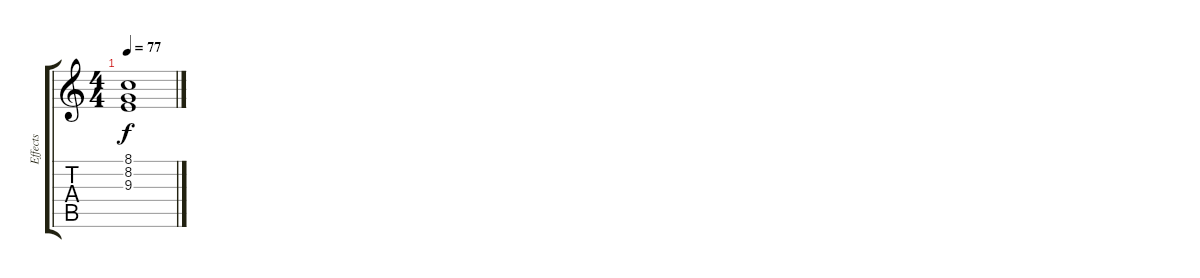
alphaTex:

\track ("Effects" "Effects") {instrument reversecymbal}
\staff {score tabs}
\tuning (E4 B3 G3 D3 A2 E2) {hide}
\ts (4 4)
\tempo 77
\clef g2
\ks c
(8.1{t} 8.2{t} 9.3{t}).1{dy f}
